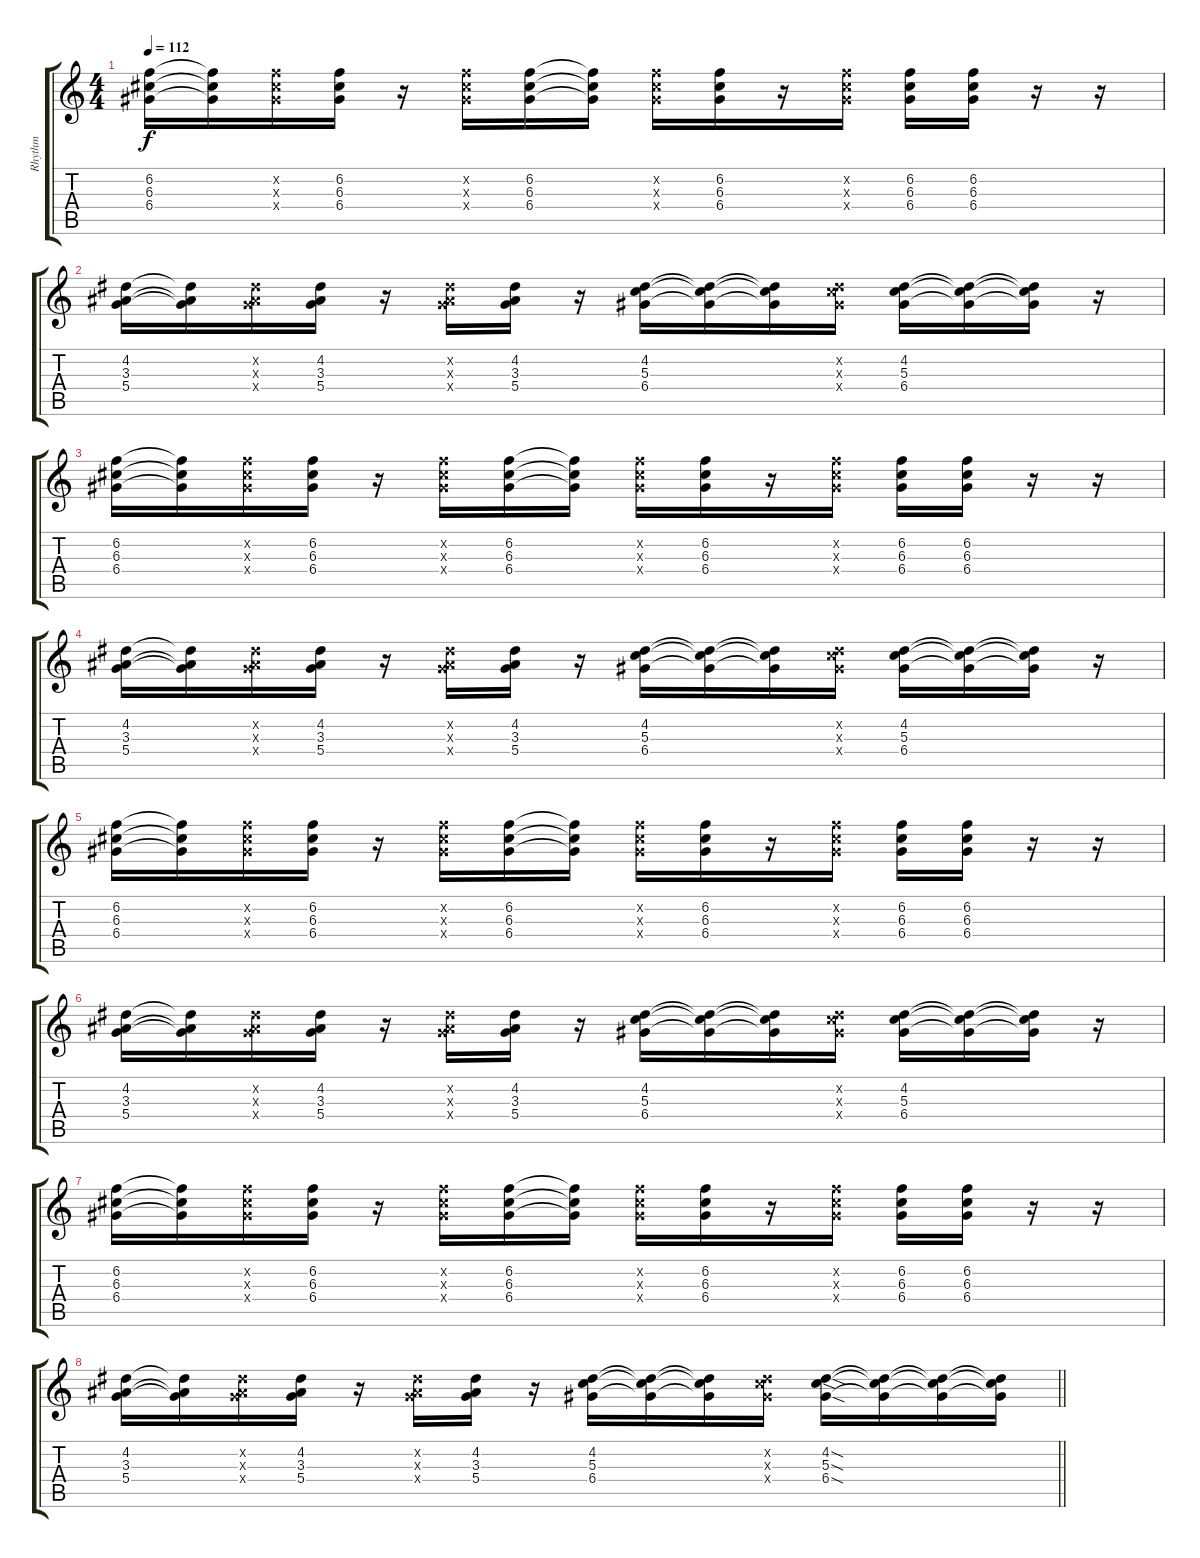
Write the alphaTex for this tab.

\track ("Rhythm" "Rhythm") {instrument electricguitarclean}
\staff {score tabs}
\tuning (E4 B3 G3 D3 A2 E2) {hide}
\ts (4 4)
\tempo 112
\clef g2
\ks c
(6.2 6.3 6.4).16{dy f} (6.2{t} 6.3{t} 6.4{t}).16 (6.2{x} 6.3{x} 6.4{x}).16 (6.2 6.3 6.4).16 r.16 (6.2{x} 6.3{x} 6.4{x}).16 (6.2 6.3 6.4).16 (6.2{t} 6.3{t} 6.4{t}).16 (6.2{x} 6.3{x} 6.4{x}).16 (6.2 6.3 6.4).16 r.16 (6.2{x} 6.3{x} 6.4{x}).16 (6.2 6.3 6.4).16 (6.2 6.3 6.4).16 r.16 r.16 |
(4.2 3.3 5.4).16 (4.2{t} 3.3{t} 5.4{t}).16 (4.2{x} 3.3{x} 5.4{x}).16 (4.2 3.3 5.4).16 r.16 (4.2{x} 3.3{x} 5.4{x}).16 (4.2 3.3 5.4).16 r.16 (4.2 5.3 6.4).16 (4.2{t} 5.3{t} 6.4{t}).16 (4.2{t} 5.3{t} 6.4{t}).16 (4.2{x} 5.3{x} 6.4{x}).16 (4.2 5.3 6.4).16 (4.2{t} 5.3{t} 6.4{t}).16 (4.2{t} 5.3{t} 6.4{t}).16 r.16 |
(6.2 6.3 6.4).16 (6.2{t} 6.3{t} 6.4{t}).16 (6.2{x} 6.3{x} 6.4{x}).16 (6.2 6.3 6.4).16 r.16 (6.2{x} 6.3{x} 6.4{x}).16 (6.2 6.3 6.4).16 (6.2{t} 6.3{t} 6.4{t}).16 (6.2{x} 6.3{x} 6.4{x}).16 (6.2 6.3 6.4).16 r.16 (6.2{x} 6.3{x} 6.4{x}).16 (6.2 6.3 6.4).16 (6.2 6.3 6.4).16 r.16 r.16 |
(4.2 3.3 5.4).16 (4.2{t} 3.3{t} 5.4{t}).16 (4.2{x} 3.3{x} 5.4{x}).16 (4.2 3.3 5.4).16 r.16 (4.2{x} 3.3{x} 5.4{x}).16 (4.2 3.3 5.4).16 r.16 (4.2 5.3 6.4).16 (4.2{t} 5.3{t} 6.4{t}).16 (4.2{t} 5.3{t} 6.4{t}).16 (4.2{x} 5.3{x} 6.4{x}).16 (4.2 5.3 6.4).16 (4.2{t} 5.3{t} 6.4{t}).16 (4.2{t} 5.3{t} 6.4{t}).16 r.16 |
(6.2 6.3 6.4).16 (6.2{t} 6.3{t} 6.4{t}).16 (6.2{x} 6.3{x} 6.4{x}).16 (6.2 6.3 6.4).16 r.16 (6.2{x} 6.3{x} 6.4{x}).16 (6.2 6.3 6.4).16 (6.2{t} 6.3{t} 6.4{t}).16 (6.2{x} 6.3{x} 6.4{x}).16 (6.2 6.3 6.4).16 r.16 (6.2{x} 6.3{x} 6.4{x}).16 (6.2 6.3 6.4).16 (6.2 6.3 6.4).16 r.16 r.16 |
(4.2 3.3 5.4).16 (4.2{t} 3.3{t} 5.4{t}).16 (4.2{x} 3.3{x} 5.4{x}).16 (4.2 3.3 5.4).16 r.16 (4.2{x} 3.3{x} 5.4{x}).16 (4.2 3.3 5.4).16 r.16 (4.2 5.3 6.4).16 (4.2{t} 5.3{t} 6.4{t}).16 (4.2{t} 5.3{t} 6.4{t}).16 (4.2{x} 5.3{x} 6.4{x}).16 (4.2 5.3 6.4).16 (4.2{t} 5.3{t} 6.4{t}).16 (4.2{t} 5.3{t} 6.4{t}).16 r.16 |
(6.2 6.3 6.4).16 (6.2{t} 6.3{t} 6.4{t}).16 (6.2{x} 6.3{x} 6.4{x}).16 (6.2 6.3 6.4).16 r.16 (6.2{x} 6.3{x} 6.4{x}).16 (6.2 6.3 6.4).16 (6.2{t} 6.3{t} 6.4{t}).16 (6.2{x} 6.3{x} 6.4{x}).16 (6.2 6.3 6.4).16 r.16 (6.2{x} 6.3{x} 6.4{x}).16 (6.2 6.3 6.4).16 (6.2 6.3 6.4).16 r.16 r.16 |
\barLineRight lightlight
(4.2 3.3 5.4).16 (4.2{t} 3.3{t} 5.4{t}).16 (4.2{x} 3.3{x} 5.4{x}).16 (4.2 3.3 5.4).16 r.16 (4.2{x} 3.3{x} 5.4{x}).16 (4.2 3.3 5.4).16 r.16 (4.2 5.3 6.4).16 (4.2{t} 5.3{t} 6.4{t}).16 (4.2{t} 5.3{t} 6.4{t}).16 (4.2{x} 5.3{x} 6.4{x}).16 (4.2{sod} 5.3{sod} 6.4{sod}).16 (4.2{t} 5.3{t} 6.4{t}).16 (4.2{t} 5.3{t} 6.4{t}).16 (4.2{t} 5.3{t} 6.4{t}).16
